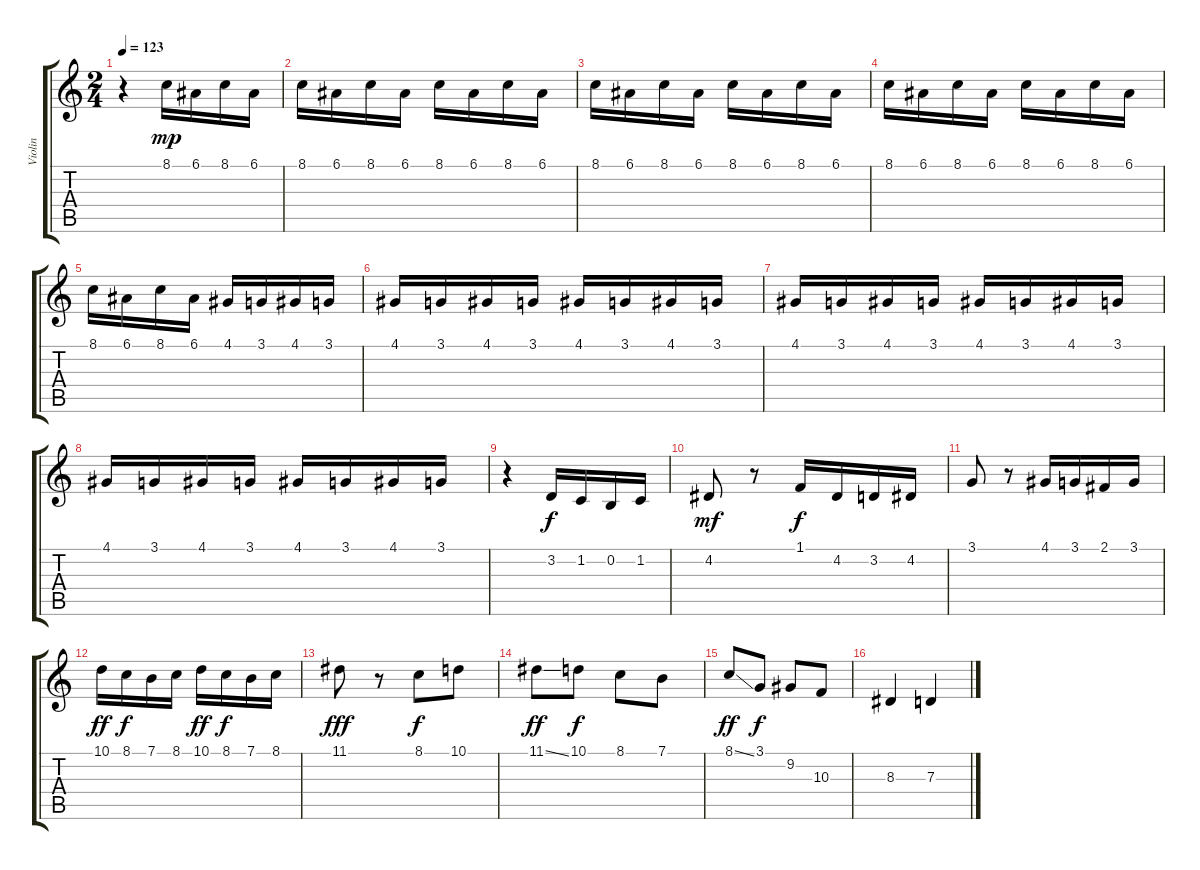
\track ("Violin" "Violin") {instrument stringensemble1}
\staff {score tabs}
\tuning (E4 B3 G3 D3 A2 E2) {hide}
\ts (2 4)
\tempo 123
\clef g2
\ks c
r.4{dy fff} 8.1.16{dy mp} 6.1.16 8.1.16 6.1.16 |
8.1.16 6.1.16 8.1.16 6.1.16 8.1.16 6.1.16 8.1.16 6.1.16 |
8.1.16 6.1.16 8.1.16 6.1.16 8.1.16 6.1.16 8.1.16 6.1.16 |
8.1.16 6.1.16 8.1.16 6.1.16 8.1.16 6.1.16 8.1.16 6.1.16 |
8.1.16 6.1.16 8.1.16 6.1.16 4.1.16 3.1.16 4.1.16 3.1.16 |
4.1.16 3.1.16 4.1.16 3.1.16 4.1.16 3.1.16 4.1.16 3.1.16 |
4.1.16 3.1.16 4.1.16 3.1.16 4.1.16 3.1.16 4.1.16 3.1.16 |
4.1.16 3.1.16 4.1.16 3.1.16 4.1.16 3.1.16 4.1.16 3.1.16 |
r.4 3.2.16{dy f} 1.2.16 0.2.16 1.2.16 |
4.2.8{dy mf} r.8 1.1.16{dy f} 4.2.16 3.2.16 4.2.16 |
3.1.8 r.8 4.1.16 3.1.16 2.1.16 3.1.16 |
10.1.16{dy ff} 8.1.16{dy f} 7.1.16 8.1.16 10.1.16{dy ff} 8.1.16{dy f} 7.1.16 8.1.16 |
11.1.8{dy fff} r.8 8.1.8{dy f} 10.1.8 |
11.1{ss}.8{dy ff} 10.1.8{dy f} 8.1.8 7.1.8 |
8.1{ss}.8{dy ff} 3.1.8{dy f} 9.2.8 10.3.8 |
8.3.4 7.3.4
